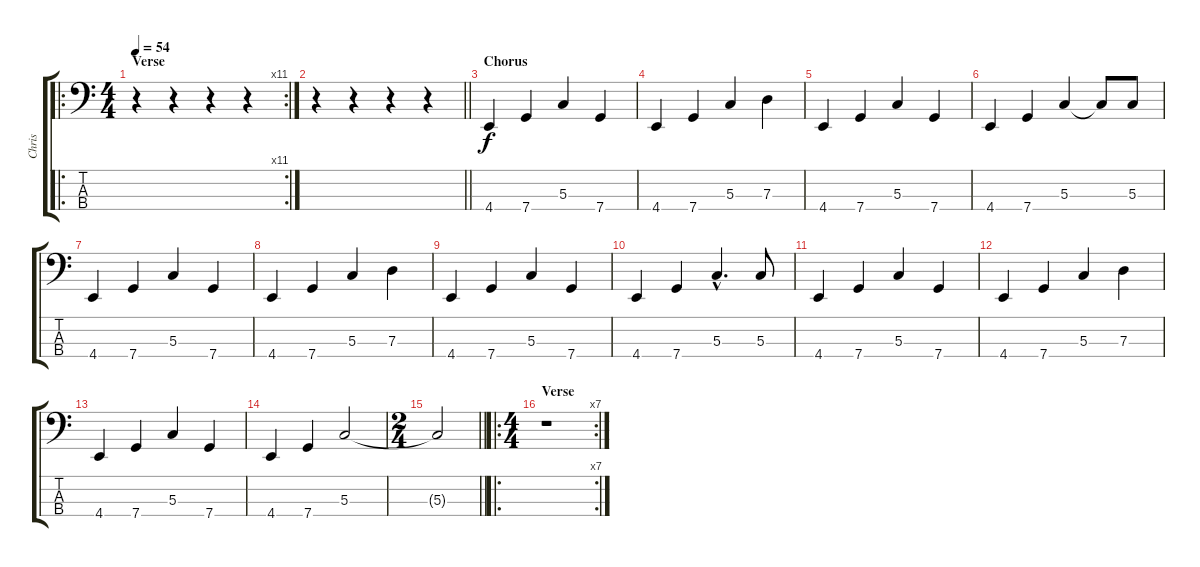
\track ("Chris" "Chris") {instrument electricbassfinger}
\staff {score tabs}
\tuning (F2 C2 G1 C1) {hide}
\ro
\rc 11
\ts (4 4)
\section ("" "Verse")
\tempo 54
\clef f4
\ks c
r.4{dy f instrument electricbassfinger} r.4 r.4 r.4 |
\barLineRight lightlight
r.4 r.4 r.4 r.4 |
\section ("" "Chorus")
4.4.4 7.4.4 5.3.4 7.4.4 |
4.4.4 7.4.4 5.3.4 7.3.4 |
4.4.4 7.4.4 5.3.4 7.4.4 |
4.4.4 7.4.4 5.3.4 5.3{t}.8 5.3.8 |
4.4.4 7.4.4 5.3.4 7.4.4 |
4.4.4 7.4.4 5.3.4 7.3.4 |
4.4.4 7.4.4 5.3.4 7.4.4 |
4.4.4 7.4.4 5.3{hac}.4{d} 5.3.8 |
4.4.4 7.4.4 5.3.4 7.4.4 |
4.4.4 7.4.4 5.3.4 7.3.4 |
4.4.4 7.4.4 5.3.4 7.4.4 |
4.4.4 7.4.4 5.3.2 |
\ts (2 4)
\barLineRight lightlight
5.3{t}.2{volume 7} |
\ro
\rc 7
\ts (4 4)
\section ("" "Verse")
r.1
